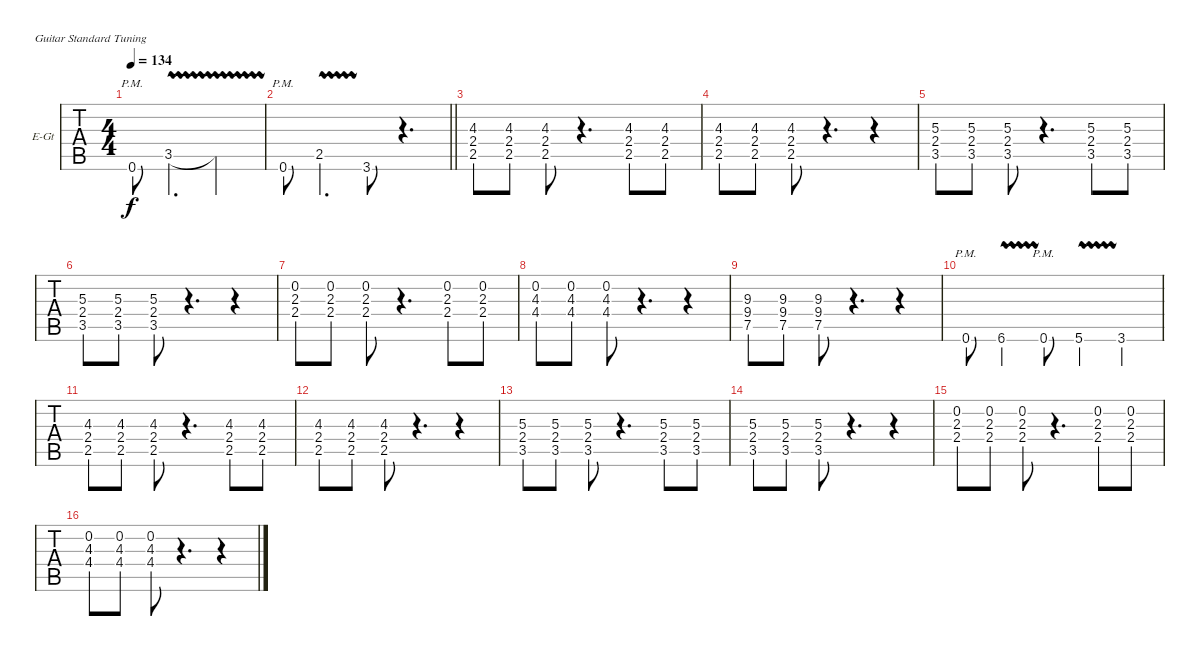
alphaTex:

\defaultSystemsLayout 4
\bracketExtendMode groupsimilarinstruments
\firstSystemTrackNameOrientation horizontal
\otherSystemsTrackNameOrientation horizontal
\track ("Electric Guitar" "E-Gt") {instrument electricguitarclean}
\staff {tabs}
\tuning (E4 B3 G3 D3 A2 E2)
\ts (4 4)
\tempo 134
\clef g2
\ks c
0.6{pm}.8{dy f} 3.5{vw}.4{d} 3.5{vw t}.2 |
\barLineRight lightlight
0.6{pm}.8 2.5{vw}.4{d} 3.6.8 r.4{d} |
(2.5 2.4 4.3).8 (2.4 2.5 4.3).8 (2.4 2.5 4.3).8 r.4{d} (2.4 2.5 4.3).8 (2.4 2.5 4.3).8 |
(2.4 2.5 4.3).8 (2.4 2.5 4.3).8 (2.4 2.5 4.3).8 r.4{d} r.4 |
(2.4 3.5 5.3).8 (2.4 3.5 5.3).8 (2.4 3.5 5.3).8 r.4{d} (3.5 2.4 5.3).8 (3.5 2.4 5.3).8 |
(3.5 2.4 5.3).8 (3.5 2.4 5.3).8 (3.5 2.4 5.3).8 r.4{d} r.4 |
(2.4 2.3 0.2).8 (2.4 2.3 0.2).8 (2.4 2.3 0.2).8 r.4{d} (2.4 2.3 0.2).8 (2.4 2.3 0.2).8 |
(4.4 0.2 4.3).8 (4.4 4.3 0.2).8 (4.4 4.3 0.2).8 r.4{d} r.4 |
(9.4 7.5 9.3).8 (9.4 7.5 9.3).8 (9.4 7.5 9.3).8 r.4{d} r.4 |
0.6{pm}.8 6.6{vw ac}.4 0.6{pm}.8 5.6{vw ac}.4 3.6{ac}.4 |
(2.5 2.4 4.3).8 (2.4 2.5 4.3).8 (2.4 2.5 4.3).8 r.4{d} (2.4 2.5 4.3).8 (2.4 2.5 4.3).8 |
(2.4 2.5 4.3).8 (2.4 2.5 4.3).8 (2.4 2.5 4.3).8 r.4{d} r.4 |
(2.4 3.5 5.3).8 (2.4 3.5 5.3).8 (2.4 3.5 5.3).8 r.4{d} (3.5 2.4 5.3).8 (3.5 2.4 5.3).8 |
(3.5 2.4 5.3).8 (3.5 2.4 5.3).8 (3.5 2.4 5.3).8 r.4{d} r.4 |
(2.4 2.3 0.2).8 (2.4 2.3 0.2).8 (2.4 2.3 0.2).8 r.4{d} (2.4 2.3 0.2).8 (2.4 2.3 0.2).8 |
(4.4 0.2 4.3).8 (4.4 4.3 0.2).8 (4.4 4.3 0.2).8 r.4{d} r.4
